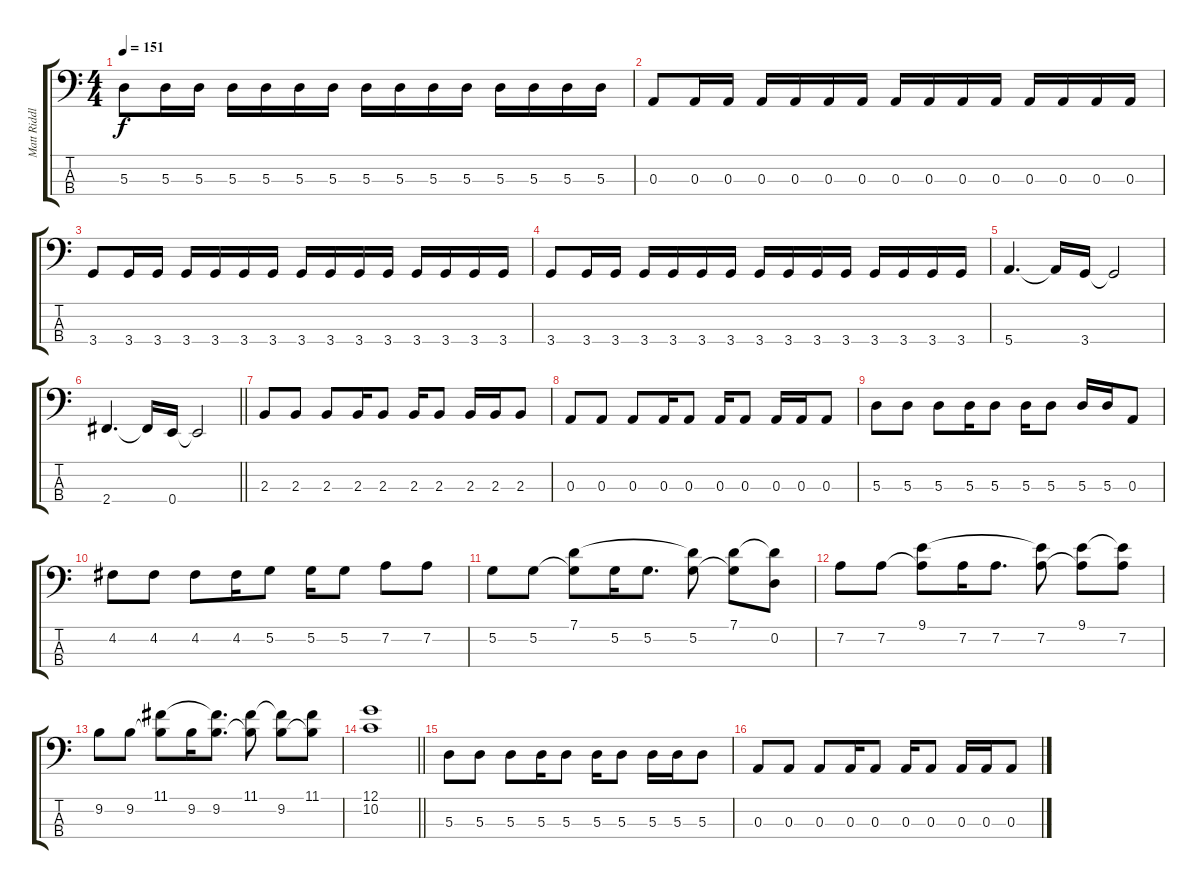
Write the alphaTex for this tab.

\track ("Matt Riddle" "Matt Riddl") {instrument electricbassfinger}
\staff {score tabs}
\tuning (G2 D2 A1 E1) {hide}
\ts (4 4)
\tempo 151
\clef f4
\ks c
5.3.8{dy f} 5.3.16 5.3.16 5.3.16 5.3.16 5.3.16 5.3.16 5.3.16 5.3.16 5.3.16 5.3.16 5.3.16 5.3.16 5.3.16 5.3.16 |
0.3.8 0.3.16 0.3.16 0.3.16 0.3.16 0.3.16 0.3.16 0.3.16 0.3.16 0.3.16 0.3.16 0.3.16 0.3.16 0.3.16 0.3.16 |
3.4.8 3.4.16 3.4.16 3.4.16 3.4.16 3.4.16 3.4.16 3.4.16 3.4.16 3.4.16 3.4.16 3.4.16 3.4.16 3.4.16 3.4.16 |
3.4.8 3.4.16 3.4.16 3.4.16 3.4.16 3.4.16 3.4.16 3.4.16 3.4.16 3.4.16 3.4.16 3.4.16 3.4.16 3.4.16 3.4.16 |
5.4.4{d} 5.4{t}.16 3.4.16 3.4{t}.2 |
\barLineRight lightlight
2.4.4{d} 2.4{t}.16 0.4.16 0.4{t}.2 |
\section ("" "")
2.3.8 2.3.8 2.3.8 2.3.16 2.3.8 2.3.16 2.3.8 2.3.16 2.3.16 2.3.8 |
0.3.8 0.3.8 0.3.8 0.3.16 0.3.8 0.3.16 0.3.8 0.3.16 0.3.16 0.3.8 |
5.3.8 5.3.8 5.3.8 5.3.16 5.3.8 5.3.16 5.3.8 5.3.16 5.3.16 0.3.8 |
4.2.8 4.2.8 4.2.8 4.2.16 5.2.8 5.2.16 5.2.8 7.2.8 7.2.8 |
5.2.8 5.2.8 (7.1 5.2{t}).8 5.2.16 5.2.8{d} (7.1{t} 5.2).8 (7.1 5.2{t}).8 (7.1{t} 0.2).8 |
7.2.8 7.2.8 (9.1 7.2{t}).8 7.2.16 7.2.8{d} (9.1{t} 7.2).8 (9.1 7.2{t}).8 (9.1{t} 7.2).8 |
9.2.8 9.2.8 (11.1 9.2{t}).8 9.2.16 (11.1{t} 9.2).8{d} (11.1 9.2{t}).8 (11.1{t} 9.2).8 (11.1 9.2{t}).8 |
\barLineRight lightlight
(12.1 10.2).1 |
\section ("" "")
5.3.8 5.3.8 5.3.8 5.3.16 5.3.8 5.3.16 5.3.8 5.3.16 5.3.16 5.3.8 |
0.3.8 0.3.8 0.3.8 0.3.16 0.3.8 0.3.16 0.3.8 0.3.16 0.3.16 0.3.8
